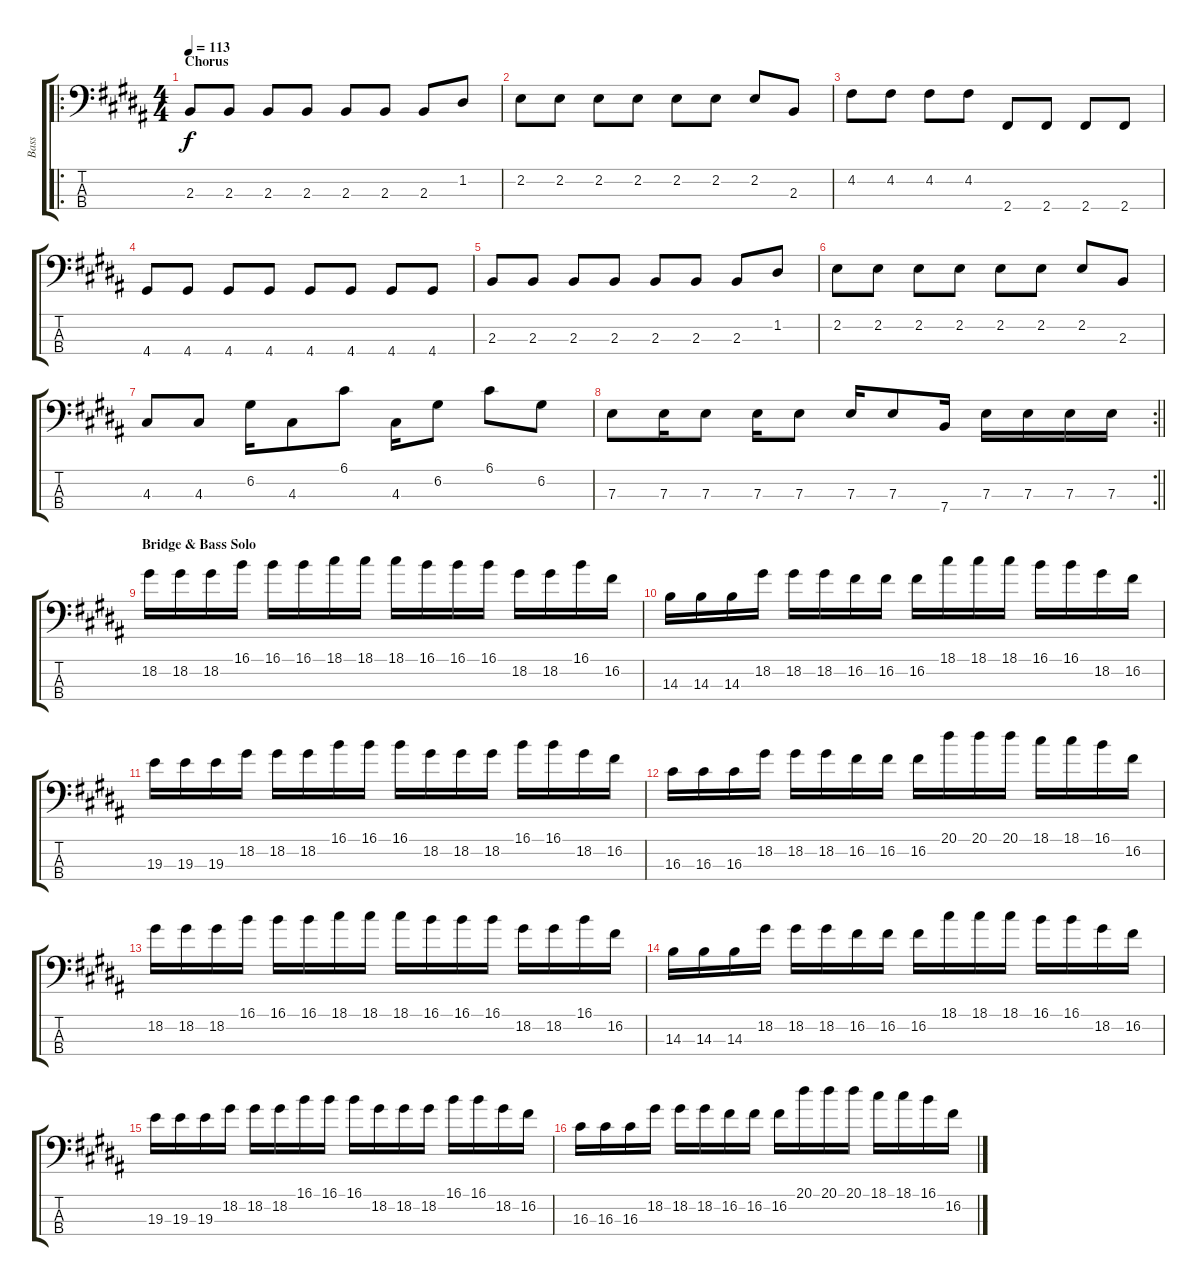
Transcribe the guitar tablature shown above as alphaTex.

\track ("Bass" "Bass") {instrument electricbassfinger}
\staff {score tabs}
\tuning (G2 D2 A1 E1) {hide}
\ro
\ts (4 4)
\section ("" "Chorus")
\tempo 113
\clef f4
\ks b
2.3.8{dy f} 2.3.8 2.3.8 2.3.8 2.3.8 2.3.8 2.3.8 1.2.8 |
2.2.8 2.2.8 2.2.8 2.2.8 2.2.8 2.2.8 2.2.8 2.3.8 |
4.2.8 4.2.8 4.2.8 4.2.8 2.4.8 2.4.8 2.4.8 2.4.8 |
4.4.8 4.4.8 4.4.8 4.4.8 4.4.8 4.4.8 4.4.8 4.4.8 |
2.3.8 2.3.8 2.3.8 2.3.8 2.3.8 2.3.8 2.3.8 1.2.8 |
2.2.8 2.2.8 2.2.8 2.2.8 2.2.8 2.2.8 2.2.8 2.3.8 |
4.3.8 4.3.8 6.2.16 4.3.8 6.1.8 4.3.16 6.2.8 6.1.8 6.2.8 |
\rc 2
\barLineRight lightlight
7.3.8 7.3.16 7.3.8 7.3.16 7.3.8 7.3.16 7.3.8 7.4.16 7.3.16 7.3.16 7.3.16 7.3.16 |
\section ("" "Bridge & Bass Solo")
18.2.16 18.2.16 18.2.16 16.1.16 16.1.16 16.1.16 18.1.16 18.1.16 18.1.16 16.1.16 16.1.16 16.1.16 18.2.16 18.2.16 16.1.16 16.2.16 |
14.3.16 14.3.16 14.3.16 18.2.16 18.2.16 18.2.16 16.2.16 16.2.16 16.2.16 18.1.16 18.1.16 18.1.16 16.1.16 16.1.16 18.2.16 16.2.16 |
19.3.16 19.3.16 19.3.16 18.2.16 18.2.16 18.2.16 16.1.16 16.1.16 16.1.16 18.2.16 18.2.16 18.2.16 16.1.16 16.1.16 18.2.16 16.2.16 |
16.3.16 16.3.16 16.3.16 18.2.16 18.2.16 18.2.16 16.2.16 16.2.16 16.2.16 20.1.16 20.1.16 20.1.16 18.1.16 18.1.16 16.1.16 16.2.16 |
18.2.16 18.2.16 18.2.16 16.1.16 16.1.16 16.1.16 18.1.16 18.1.16 18.1.16 16.1.16 16.1.16 16.1.16 18.2.16 18.2.16 16.1.16 16.2.16 |
14.3.16 14.3.16 14.3.16 18.2.16 18.2.16 18.2.16 16.2.16 16.2.16 16.2.16 18.1.16 18.1.16 18.1.16 16.1.16 16.1.16 18.2.16 16.2.16 |
19.3.16 19.3.16 19.3.16 18.2.16 18.2.16 18.2.16 16.1.16 16.1.16 16.1.16 18.2.16 18.2.16 18.2.16 16.1.16 16.1.16 18.2.16 16.2.16 |
16.3.16 16.3.16 16.3.16 18.2.16 18.2.16 18.2.16 16.2.16 16.2.16 16.2.16 20.1.16 20.1.16 20.1.16 18.1.16 18.1.16 16.1.16 16.2.16
